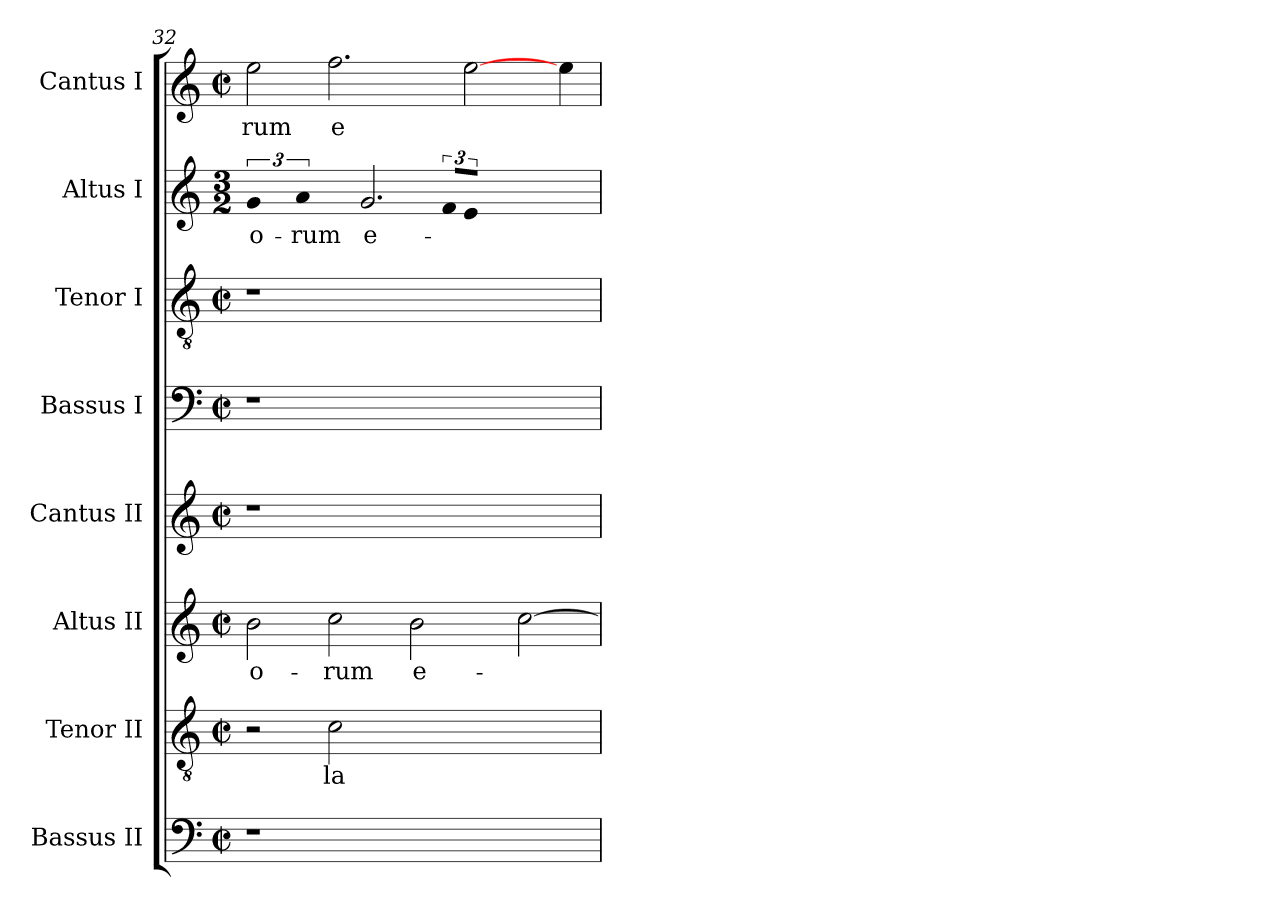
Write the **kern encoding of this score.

**kern	**kern	**text	**kern	**text	**kern	**kern	**kern	**kern	**text	**kern	**text
*part8	*part7	*part7	*part6	*part6	*part5	*part4	*part3	*part2	*part2	*part1	*part1
*staff8	*staff7	*staff7	*staff6	*staff6	*staff5	*staff4	*staff3	*staff2	*staff2	*staff1	*staff1
*I"Bassus II	*I"Tenor II	*	*I"Altus II	*	*I"Cantus II	*I"Bassus I	*I"Tenor I	*I"Altus I	*	*I"Cantus I	*
*clefF4	*clefGv2	*	*clefG2	*	*clefG2	*clefF4	*clefGv2	*clefG2	*	*clefG2	*
*M2/2	*M2/2	*	*M2/2	*	*M2/2	*M2/2	*M2/2	*M3/2	*	*M2/2	*
*met(c|)	*met(c|)	*	*met(c|)	*	*met(c|)	*met(c|)	*met(c|)	*	*	*met(c|)	*
=32	=32	=32	=32	=32	=32	=32	=32	=32	=32	=32	=32
!	!	!	!	!LO:LY:b:cj	!	!	!	!LO:N:vis=2	!LO:LY:b:cj	!	!LO:LY:b:cj
1r	2r	.	2b\	-o-	1r	1r	1r	3g/	-o-	2ee\	rum
!	!	!	!	!	!	!	!	!LO:N:vis=2	!LO:LY:b:cj	!	!
.	.	.	.	.	.	.	.	3a/	-rum	.	.
!	!	!LO:LY:b:cj	!	!LO:LY:b:cj	!	!	!	!	!	!	!LO:LY:b:cj
.	2c\	la	2cc\	-rum	.	.	.	.	.	2.ff\	e
!	!	!	!	!	!	!	!	!LO:N:vis=2.	!LO:LY:b:cj	!	!
.	.	.	.	.	.	.	.	2g/	e-	.	.
!	!	!	!	!LO:LY:b:cj	!	!	!	!	!	!	!
1ryy	1ryy	.	2b\	e-	1ryy	1ryy	1ryy	.	.	.	.
!	!	!	!	!	!	!	!	!LO:N:vis=8	!	!	!
.	.	.	.	.	.	.	.	12f/L	.	.	.
!	!	!	!	!	!	!	!	!LO:N:vis=8	!	!	!
.	.	.	.	.	.	.	.	12e/J	.	[>2ee\	.
.	.	.	.	.	.	.	.	3%2ryy	.	.	.
.	.	.	[>2cc\	.	.	.	.	.	.	.	.
.	.	.	.	.	.	.	.	.	.	4ee\	.
=	=	=	=	=	=	=	=	=	=	=	=
*-	*-	*-	*-	*-	*-	*-	*-	*-	*-	*-	*-
